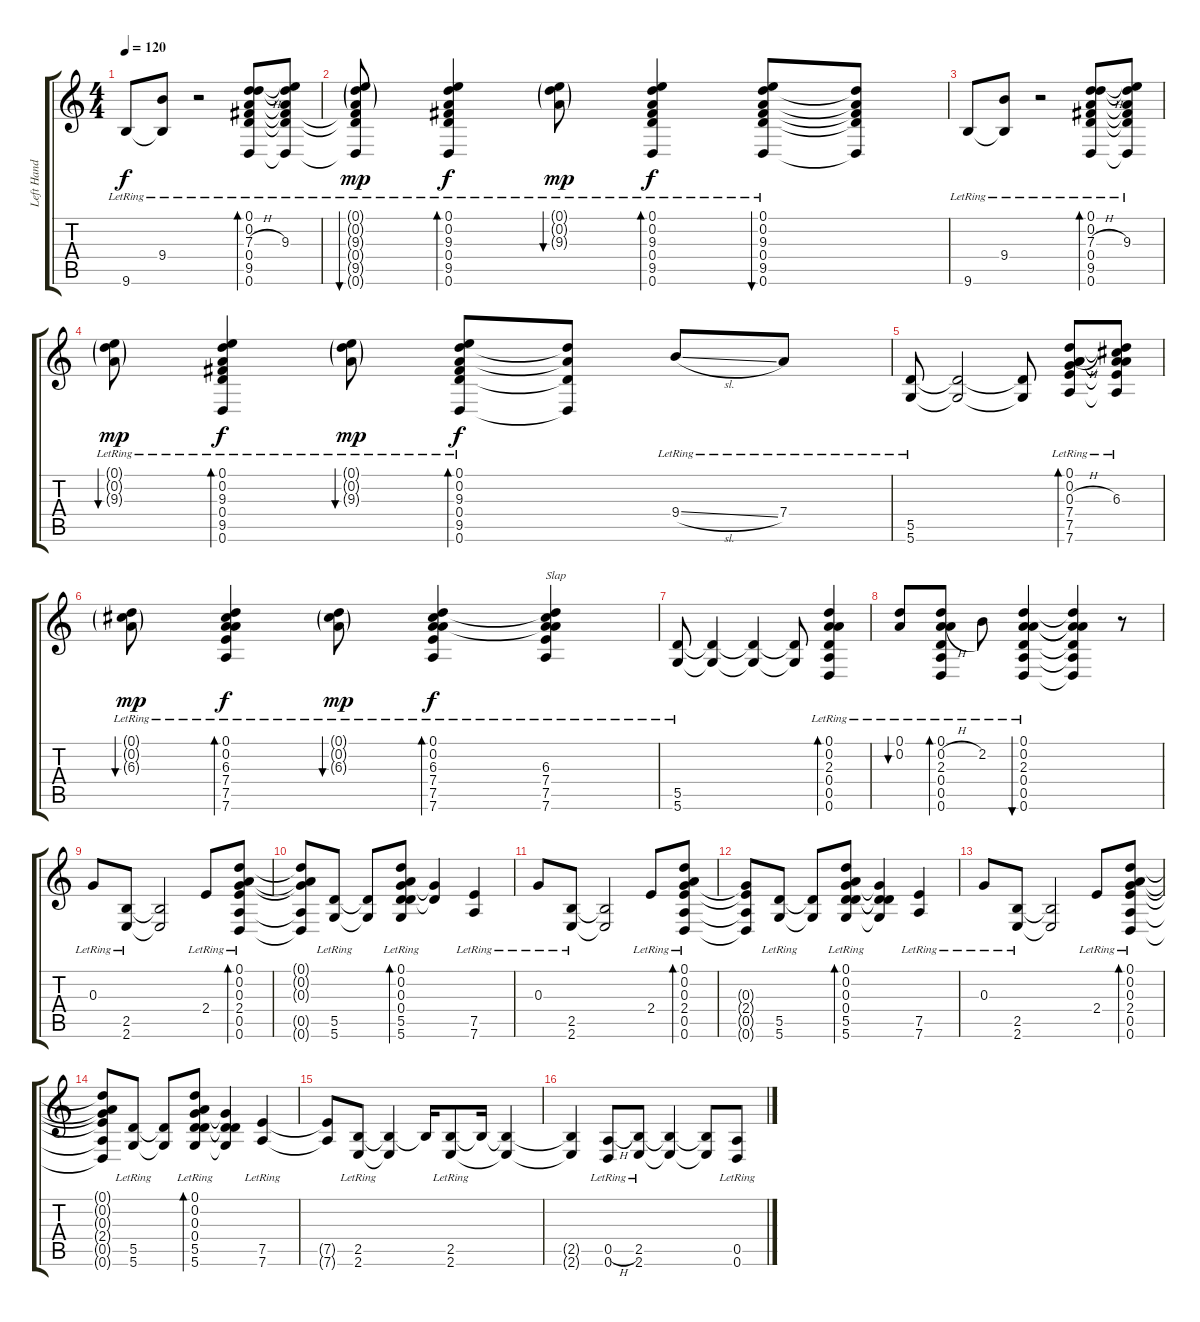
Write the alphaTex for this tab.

\track ("Left Hand" "Left Hand") {instrument acousticguitarsteel}
\staff {score tabs}
\tuning (D4 A3 G3 D3 A2 D2) {hide}
\ts (4 4)
\tempo 120
\clef g2
\ks c
9.6{lr}.8{dy f} (9.4{lr} 9.6{t}).8 r.2 (0.1{lr} 0.2{lr} 7.3{h lr} 0.4{lr} 9.5{lr} 0.6{lr}).8{bd 60} (0.1{t} 0.2{t} 9.3{lr} 0.4{t} 9.5{t} 0.6{t}).8 |
(0.1{g lr} 0.2{g lr} 9.3{g lr} 0.4{t} 9.5{t} 0.6{t}).8{bu 60 dy mp} (0.1{lr} 0.2{lr} 9.3{lr} 0.4{lr} 9.5{lr} 0.6{lr}).4{bd 60 dy f} (0.1{g lr} 0.2{g lr} 9.3{g lr}).8{bu 60 dy mp} (0.1{lr} 0.2{lr} 9.3{lr} 0.4{lr} 9.5{lr} 0.6{lr}).4{bd 60 dy f} (0.1{lr} 0.2{lr} 9.3{lr} 0.4{lr} 9.5{lr} 0.6{lr}).8{bu 60} (0.1{t} 0.2{t} 0.4{t} 9.5{t} 0.6{t}).8 |
9.6{lr}.8 (9.4{lr} 9.6{t}).8 r.2 (0.1{lr} 0.2{lr} 7.3{h lr} 0.4{lr} 9.5{lr} 0.6{lr}).8{bd 60} (0.1{t} 0.2{t} 9.3{lr} 0.4{t} 9.5{t} 0.6{t}).8 |
(0.1{g lr} 0.2{g lr} 9.3{g lr}).8{bu 60 dy mp} (0.1{lr} 0.2{lr} 9.3{lr} 0.4{lr} 9.5{lr} 0.6{lr}).4{bd 60 dy f} (0.1{g lr} 0.2{g lr} 9.3{g lr}).8{bu 60 dy mp} (0.1{lr} 0.2{lr} 9.3{lr} 0.4{lr} 9.5{lr} 0.6{lr}).8{bd 60 dy f} (0.1{t} 0.2{t} 0.4{t} 0.6{t}).8 9.4{sl lr}.8 7.4{lr}.8 |
(5.5{lr} 5.6{lr}).8 (5.5{t} 5.6{t}).2 (5.5{t} 5.6{t}).8 (0.1{lr} 0.2{lr} 0.3{h lr} 7.4{lr} 7.5{lr} 7.6{lr}).8{bd 60} (0.1{t} 0.2{t} 6.3{lr} 7.4{t} 7.5{t} 7.6{t}).8 |
(0.1{g lr} 0.2{g lr} 6.3{g lr}).8{bu 60 dy mp} (0.1{lr} 0.2{lr} 6.3{lr} 7.4{lr} 7.5{lr} 7.6{lr}).4{bd 60 dy f} (0.1{g lr} 0.2{g lr} 6.3{g lr}).8{bu 60 dy mp} (0.1{lr} 0.2{lr} 6.3{lr} 7.4{lr} 7.5{lr} 7.6{lr}).4{bd 60 dy f} (0.1{t} 0.2{t} 6.3{lr} 7.4{lr} 7.5{lr} 7.6{lr}).4{txt "Slap"} |
(5.5{lr} 5.6{lr}).8 (5.5{t} 5.6{t}).4 (5.5{t} 5.6{t}).4 (5.5{t} 5.6{t}).8 (0.1{lr} 0.2{lr} 2.3{lr} 0.4{lr} 0.5{lr} 0.6{lr}).4{bd 60} |
(0.1{lr} 0.2{lr}).8{bu 60} (0.1{lr} 0.2{h lr} 2.3{lr} 0.4{lr} 0.5{lr} 0.6{lr}).8{bd 60} 2.2{lr}.8 (0.1{lr} 0.2{lr} 2.3{lr} 0.4{lr} 0.5{lr} 0.6{lr}).4{bu 60} (0.1{t} 0.2{t} 2.3{t} 0.4{t} 0.5{t} 0.6{t}).4 r.8 |
0.3{lr}.8 (2.5{lr} 2.6{lr}).8 (2.5{t} 2.6{t}).2 2.4{lr}.8 (0.1{lr} 0.2{lr} 0.3{lr} 2.4{lr} 0.5{lr} 0.6{lr}).8{bd 60} |
(0.1{t} 0.2{t} 0.3{t} 0.5{t} 0.6{t}).8 (5.5{lr} 5.6{lr}).8 (5.5{t} 5.6{t}).8 (0.1{lr} 0.2{lr} 0.3{lr} 0.4{lr} 5.5{lr} 5.6{lr}).8{bd 60} (0.3{t} 0.4{t}).4 (7.5{lr} 7.6{lr}).4 |
0.3{lr}.8 (2.5{lr} 2.6{lr}).8 (2.5{t} 2.6{t}).2 2.4{lr}.8 (0.1{lr} 0.2{lr} 0.3{lr} 2.4{lr} 0.5{lr} 0.6{lr}).8{bd 60} |
(0.3{t} 2.4{t} 0.5{t} 0.6{t}).8 (5.5{lr} 5.6{lr}).8 (5.5{t} 5.6{t}).8 (0.1{lr} 0.2{lr} 0.3{lr} 0.4{lr} 5.5{lr} 5.6{lr}).8{bd 60} (0.3{t} 0.4{t} 5.5{t} 5.6{t}).4 (7.5{lr} 7.6{lr}).4 |
0.3{lr}.8 (2.5{lr} 2.6{lr}).8 (2.5{t} 2.6{t}).2 2.4{lr}.8 (0.1{lr} 0.2{lr} 0.3{lr} 2.4{lr} 0.5{lr} 0.6{lr}).8{bd 60} |
(0.1{t} 0.2{t} 0.3{t} 2.4{t} 0.5{t} 0.6{t}).8 (5.5{lr} 5.6{lr}).8 (5.5{t} 5.6{t}).8 (0.1{lr} 0.2{lr} 0.3{lr} 0.4{lr} 5.5{lr} 5.6{lr}).8{bd 60} (0.3{t} 0.4{t} 5.5{t} 5.6{t}).4 (7.5{lr} 7.6{lr}).4 |
(7.5{t} 7.6{t}).8 (2.5{lr} 2.6{lr}).8 (2.5{t} 2.6{t}).4 2.5{t}.16 (2.5{lr} 2.6{lr}).8 2.5{t}.16 (2.5{t} 2.6{t}).4 |
(2.5{t} 2.6{t}).4 (0.5{h lr} 0.6{lr}).8 (2.5{lr} 2.6{lr}).8 (2.5{t} 2.6{t}).4 (2.5{t} 2.6{t}).8 (0.5{lr} 0.6{lr}).8
